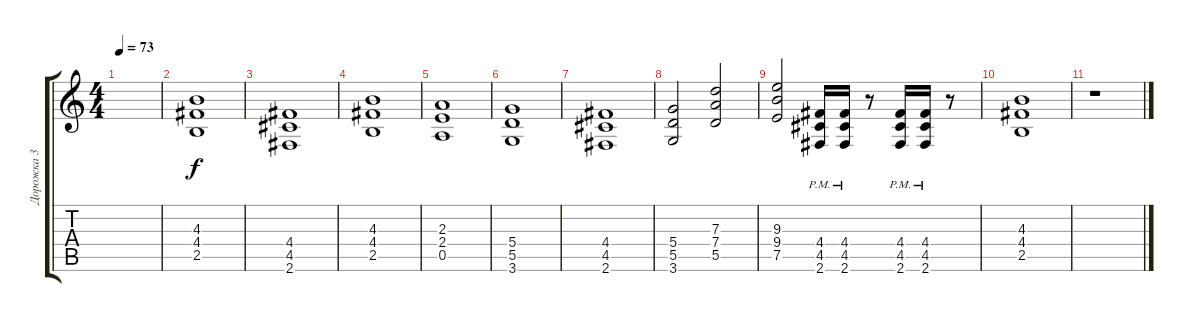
\track ("Дорожка 3" "Дорожка 3") {instrument distortionguitar}
\staff {score tabs}
\tuning (E4 B3 G3 D3 A2 E2) {hide}
\ts (4 4)
\tempo 73
\clef g2
\ks c
|
(4.3 4.4 2.5).1 |
(4.4 4.5 2.6).1 |
(4.3 4.4 2.5).1 |
(2.3 2.4 0.5).1 |
(5.4 5.5 3.6).1 |
(4.4 4.5 2.6).1 |
(5.4 5.5 3.6).2 (7.3 7.4 5.5).2 |
(9.3 9.4 7.5).2 (4.4{pm} 4.5 2.6).16 (4.4{pm} 4.5 2.6).16 r.8 (4.4 4.5{pm} 2.6).16 (4.4 4.5{pm} 2.6).16 r.8 |
(4.3 4.4 2.5).1 |
r.1
